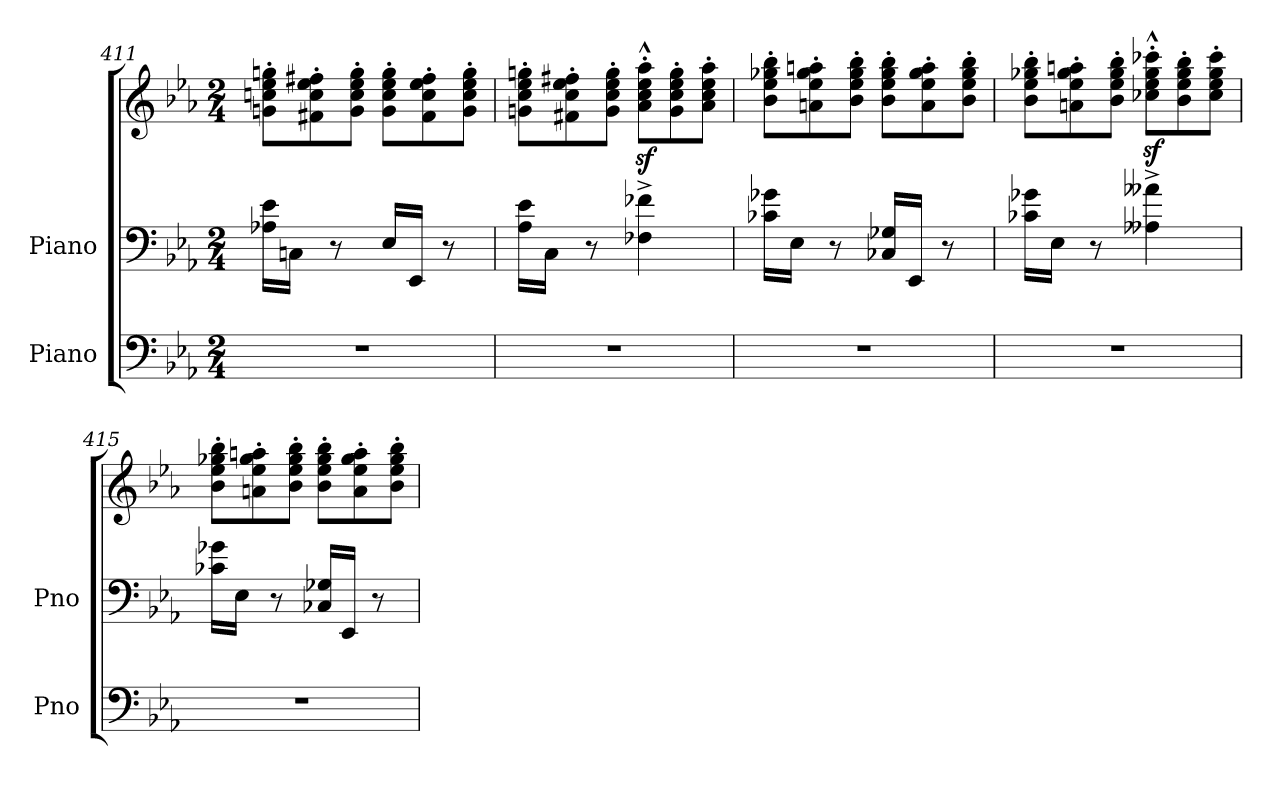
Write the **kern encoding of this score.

**kern	**kern	**kern
*part2	*part1	*part1
*staff3	*staff2	*staff1
*I"Piano	*I"Piano	*
*I'Pno	*I'Pno	*
!!LO:LB:g=z
*clefF4	*clefF4	*clefG2
*k[b-e-a-]	*k[b-e-a-]	*k[b-e-a-]
*M2/4	*M2/4	*M2/4
*	*	*Xtuplet
=411	=411	=411
2r	16A-X\ 16e-\LL	12gn\' 12ccn\' 12ee-\' 12ggn\'L
.	16Cn\JJ	.
.	.	12f#X\' 12cc\' 12ee-\' 12ff#X\'
.	8r	.
.	.	12g\' 12cc\' 12ee-\' 12gg\'J
.	16E-/LL	12g\' 12cc\' 12ee-\' 12gg\'L
.	16EE-/JJ	.
.	.	12f#\' 12cc\' 12ee-\' 12ff#\'
.	8r	.
.	.	12g\' 12cc\' 12ee-\' 12gg\'J
=412	=412	=412
2r	16A-\ 16e-\LL	12gn\' 12cc\' 12ee-\' 12ggn\'L
.	16C\JJ	.
.	.	12f#X\' 12cc\' 12ee-\' 12ff#X\'
.	8r	.
.	.	12g\' 12cc\' 12ee-\' 12gg\'J
.	4F-X\^ 4f-X\^	12a-\z<'^^ 12cc\z<'^^ 12ee-\z<'^^ 12aa-\z<'^^L
.	.	12g\' 12cc\' 12ee-\' 12gg\'
.	.	12a-\' 12cc\' 12ee-\' 12aa-\'J
=413	=413	=413
2r	16c-X\ 16g-X\LL	12b-\' 12ee-\' 12gg-X\' 12bb-\'L
.	16E-\JJ	.
.	.	12an\' 12ee-\' 12gg-\' 12aan\'
.	8r	.
.	.	12b-\' 12ee-\' 12gg-\' 12bb-\'J
.	16C-X/ 16G-X/LL	12b-\' 12ee-\' 12gg-\' 12bb-\'L
.	16EE-/JJ	.
.	.	12a\' 12ee-\' 12gg-\' 12aa\'
.	8r	.
.	.	12b-\' 12ee-\' 12gg-\' 12bb-\'J
=414	=414	=414
2r	16c-X\ 16g-X\LL	12b-\' 12ee-\' 12gg-X\' 12bb-\'L
.	16E-\JJ	.
.	.	12an\' 12ee-\' 12gg-\' 12aan\'
.	8r	.
.	.	12b-\' 12ee-\' 12gg-\' 12bb-\'J
.	4A--X\^ 4a--X\^	12cc-X\z<'^^ 12ee-\z<'^^ 12gg-\z<'^^ 12ccc-X\z<'^^L
.	.	12b-\' 12ee-\' 12gg-\' 12bb-\'
.	.	12cc-\' 12ee-\' 12gg-\' 12ccc-\'J
=415	=415	=415
2r	16c-X\ 16g-X\LL	12b-\' 12ee-\' 12gg-X\' 12bb-\'L
.	16E-\JJ	.
.	.	12an\' 12ee-\' 12gg-\' 12aan\'
.	8r	.
.	.	12b-\' 12ee-\' 12gg-\' 12bb-\'J
.	16C-X/ 16G-X/LL	12b-\' 12ee-\' 12gg-\' 12bb-\'L
.	16EE-/JJ	.
.	.	12a\' 12ee-\' 12gg-\' 12aa\'
.	8r	.
.	.	12b-\' 12ee-\' 12gg-\' 12bb-\'J
=	=	=
*-	*-	*-
